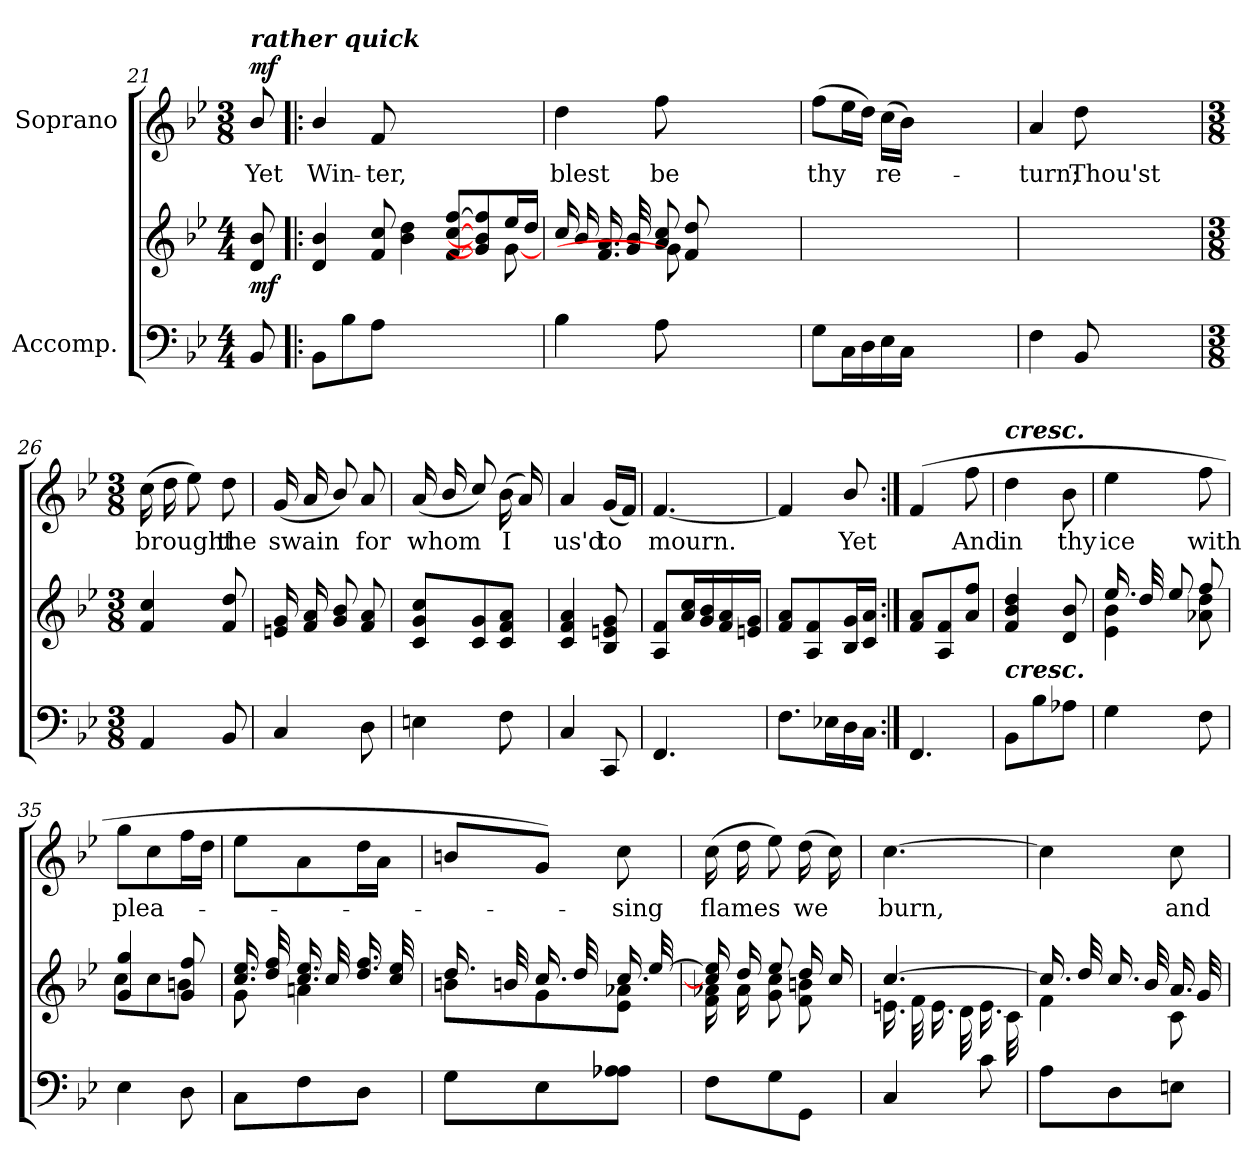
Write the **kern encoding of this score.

**kern	**kern	**dynam	**kern	**text	**dynam
*part2	*part2	*part2	*part1	*part1	*part1
*staff3	*staff2	*staff2/3	*staff1	*staff1	*staff1
*I"Accomp.	*	*	*I"Soprano	*	*
*clefF4	*clefG2	*	*clefG2	*	*
*k[b-e-]	*k[b-e-]	*	*k[b-e-]	*	*
*B-:	*B-:	*	*B-:	*	*
*M4/4	*M4/4	*	*M3/8	*	*
=21	=21	=21	=21	=21	=21
*	*^	*	*	*	*
*	*	*^	*	*	*	*
!	!	!	!	!	!LO:TX:a:Bi:t=rather quick	!	!
!	!	!	!	!LO:DY:b	!	!LO:LY:b	!LO:DY:b
8BB-	8d/ 8b-/	8ryy	8ryy	mf	8b-/	Yet	mf
=22!|:	=22!|:	=22!|:	=22!|:	=22!|:	=22!|:	=22!|:	=22!|:
!	!	!	!	!	!	!LO:LY:b	!
8BB-L	4d/ 4b-/	4ryy	1ryy	.	4b-/	Win-	.
8B-	.	.	.	.	.	.	.
!	!	!	!	!	!	!LO:LY:b	!
8AJ	8f/ 8cc/	8ryy	.	.	8f	-ter,	.
2ryy	4b-\ 4dd\	4ryy	.	.	2ryy	.	.
.	[8f/ [8cc/ [8ff/L	8ryy	.	.	.	.	.
.	8g/] 8b-/] 8ff/]	8ryy	.	.	.	.	.
8ryy	16ee-/L	[8g\	.	.	8ryy	.	.
.	16dd/JJ	.	.	.	.	.	.
=23	=23	=23	=23	=23	=23	=23	=23
!	!	!	!	!	!	!LO:LY:b	!
4B-	16cc/LL	4ryy	1ryy	.	4dd	blest	.
.	16b-/	.	.	.	.	.	.
.	16.f/ 16.a/	.	.	.	.	.	.
.	32g/ 32b-/L	.	.	.	.	.	.
!	!	!	!	!	!	!LO:LY:b	!
8A	8a/ 8cc/	8g\]	.	.	8ff	be	.
2ryy	8f/ 8dd/J	8ryy	.	.	2ryy	.	.
.	2ryy	2ryy	.	.	.	.	.
8ryy	.	.	.	.	8ryy	.	.
*	*v	*v	*v	*	*	*	*
=24	=24	=24	=24	=24	=24
!	!	!	!	!LO:LY:b	!
8GL	1ryy	.	(>8ffL	thy	.
16CL	.	.	16ee-L	.	.
16D	.	.	16ddJJ)	.	.
!	!	!	!	!LO:LY:b	!
16E-	.	.	(>16ccLL	re-	.
16CJJ	.	.	16b-JJ)	.	.
2ryy	.	.	2ryy	.	.
8ryy	.	.	8ryy	.	.
=25	=25	=25	=25	=25	=25
!	!	!	!	!LO:LY:b	!
4F	1ryy	.	4a	turn;	.
!	!	!	!	!LO:LY:b	!
8BB-	.	.	8dd	Thou'st	.
2ryy	.	.	2ryy	.	.
8ryy	.	.	8ryy	.	.
!!LO:LB:g=z
=26	=26	=26	=26	=26	=26
*M3/8	*M3/8	*	*M3/8	*	*
*	*^	*	*	*	*
!	!	!	!	!	!LO:LY:b	!
4AA	4f/ 4cc/	4ryy	.	(>16ccLL	brought	.
.	.	.	.	16dd	.	.
.	.	.	.	8ee-J)	.	.
!	!	!	!	!	!LO:LY:b	!
8BB-	8f/ 8dd/	8ryy	.	8dd	the	.
=27	=27	=27	=27	=27	=27	=27
!	!	!	!	!	!LO:LY:b	!
4C	16en/ 16g/LL	4ryy	.	(<16gLL	swain	.
.	16f/ 16a/	.	.	16a	.	.
.	8g/ 8b-/	.	.	8b-/J)	.	.
!	!	!	!	!	!LO:LY:b	!
8D	8f/ 8a/J	8ryy	.	8a	for	.
=28	=28	=28	=28	=28	=28	=28
!	!	!LO:N:vis=1	!	!	!LO:LY:b	!
4En	8c/ 8g/ 8cc/L	4.ryy	.	(<16a/LL	whom	.
.	.	.	.	16b-/	.	.
.	8c/ 8g/	.	.	8cc/J)	.	.
!	!	!	!	!	!LO:LY:b	!
8F	8c/ 8f/ 8a/J	.	.	(<16b-LL	I	.
.	.	.	.	16aJJ)	.	.
=29	=29	=29	=29	=29	=29	=29
!	!	!LO:N:vis=1	!	!	!LO:LY:b	!
4C	4c/ 4f/ 4a/	4.ryy	.	4a	us'd	.
!	!	!	!	!	!LO:LY:b	!
8CC	8B-/ 8en/ 8g/	.	.	(<16gLL	to	.
.	.	.	.	16fJJ)	.	.
=30	=30	=30	=30	=30	=30	=30
!	!	!LO:N:vis=1	!	!	!LO:LY:b	!
4.FF	8A/ 8f/L	4.ryy	.	[4.f	mourn.	.
.	16a/ 16cc/L	.	.	.	.	.
.	16g/ 16b-/	.	.	.	.	.
.	16f/ 16a/	.	.	.	.	.
.	16en/ 16g/JJ	.	.	.	.	.
=31	=31	=31	=31	=31	=31	=31
!	!	!LO:N:vis=1	!	!	!	!
8.FL	8f/ 8a/L	4.ryy	.	4f]	.	.
.	8A/ 8f/	.	.	.	.	.
16E-XL	.	.	.	.	.	.
!	!	!	!	!	!LO:LY:b	!
16D	16B-/ 16g/L	.	.	8b-/	Yet	.
16CJJ	16c/ 16a/JJ	.	.	.	.	.
=32:|!	=32:|!	=32:|!	=32:|!	=32:|!	=32:|!	=32:|!
!	!	!LO:N:vis=1	!	!	!LO:LY:b	!
4.FF	8f/ 8a/L	4.ryy	.	(>4f	_	.
.	8A/ 8f/	.	.	.	.	.
!	!	!	!	!	!LO:LY:b	!
.	8a/ 8ff/J	.	.	8ff	And	.
=33	=33	=33	=33	=33	=33	=33
!	!	!	!	!LO:TX:a:Bi:t=cresc.	!	!
!LO:TX:a:Bi:t=cresc.	!	!	!	!	!	!
!	!	!LO:N:vis=1	!	!	!LO:LY:b	!
8BB-L	4f/ 4b-/ 4dd/	4.ryy	.	4dd	in	.
8B-	.	.	.	.	.	.
!	!	!	!	!	!LO:LY:b	!
8A-XJ	8d/ 8b-/	.	.	8b-	thy	.
=34	=34	=34	=34	=34	=34	=34
!	!	!	!	!	!LO:LY:b	!
4G	16.ee-/LL	4e-\ 4b-\	.	4ee-	ice	.
.	32dd/L	.	.	.	.	.
.	8ee-/	.	.	.	.	.
!	!	!	!	!	!LO:LY:b	!
8F	8ff/J	8a-X\ 8dd\	.	8ff	with	.
!!LO:LB:g=z
=35	=35	=35	=35	=35	=35	=35
!	!	!	!	!	!LO:LY:b	!
4E-	4g/ 4gg/	8cc\L	.	8ggL	plea-	.
.	.	8cc\	.	8cc	.	.
8D	8g/ 8ff/	8bn\J	.	16ffL	.	.
.	.	.	.	16ddJJ	.	.
=36	=36	=36	=36	=36	=36	=36
8CL	16.cc/ 16.ee-/LL	8g\	.	8ee-L	.	.
.	32dd/ 32ff/L	.	.	.	.	.
8F	16.cc/ 16.ee-/	4an\	.	8a	.	.
.	32cc/L	.	.	.	.	.
8DJ	16.dd/ 16.ff/	.	.	16ddL	.	.
.	.	.	.	16aJJ	.	.
.	32cc/ 32ee-/JJ	.	.	.	.	.
=37	=37	=37	=37	=37	=37	=37
8GL	16.dd/LL	8bn\L	.	8bnL	.	.
.	32bn/L	.	.	.	.	.
8E-	16.cc/	8g\	.	8gJ)	.	.
.	32dd/L	.	.	.	.	.
!	!	!	!	!	!LO:LY:b	!
8A-X 8A-J	16.cc/	8e-\ 8a-X\J	.	8cc	sing	.
.	[32ee-/JJ	.	.	.	.	.
=38	=38	=38	=38	=38	=38	=38
!	!	!	!	!	!LO:LY:b	!
8F\L	16cc/] 16ee-/]LL	16f\ 16a-X\LL	.	(>16ccLL	flames	.
.	16dd/	16a-\	.	16dd	.	.
8G\	8ee-/	8g\ 8cc\	.	8ee-J)	.	.
!	!	!	!	!	!LO:LY:b	!
8GG\J	16dd/L	8f\ 8bn\J	.	(>16ddLL	we	.
.	16cc/JJ	.	.	16ccJJ)	.	.
=39	=39	=39	=39	=39	=39	=39
!	!	!	!	!	!LO:LY:b	!
4C	[4.cc/	16.en\LL	.	[4.cc	burn,	.
.	.	32f\L	.	.	.	.
.	.	16.e\	.	.	.	.
.	.	32d\L	.	.	.	.
8c	.	16.e\	.	.	.	.
.	.	32c\JJ	.	.	.	.
=40	=40	=40	=40	=40	=40	=40
8AL	16.cc/LL]	4f\	.	4cc]	.	.
.	32dd/L	.	.	.	.	.
8D	16.cc/	.	.	.	.	.
.	32b-/L	.	.	.	.	.
!	!	!	!	!	!LO:LY:b	!
8EnJ	16.a/	8c\	.	8cc	and	.
.	32g/JJ	.	.	.	.	.
*	*v	*v	*	*	*	*
=	=	=	=	=	=
*-	*-	*-	*-	*-	*-
